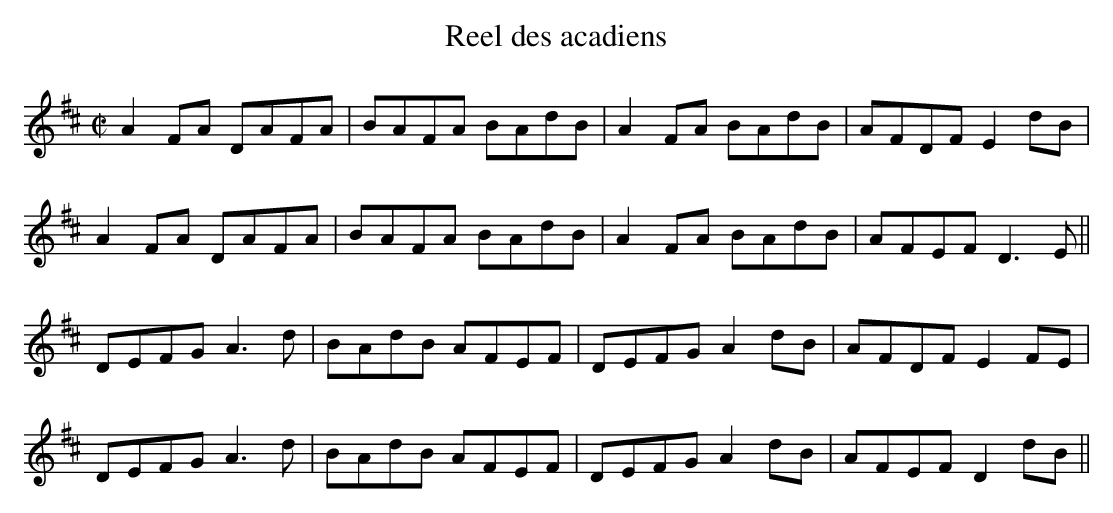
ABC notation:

X:1
T:Reel des acadiens
M:C|
L:1/8
K:D
A2 FA DAFA|BAFA BAdB|A2 FA BAdB|AFDF E2dB|
A2 FA DAFA|BAFA BAdB|A2 FA BAdB|AFEF D3E||
DEFG A3d|BAdB AFEF|DEFG A2 dB|AFDF E2 FE|
DEFG A3d|BAdB AFEF|DEFG A2 dB|AFEF D2 dB||
